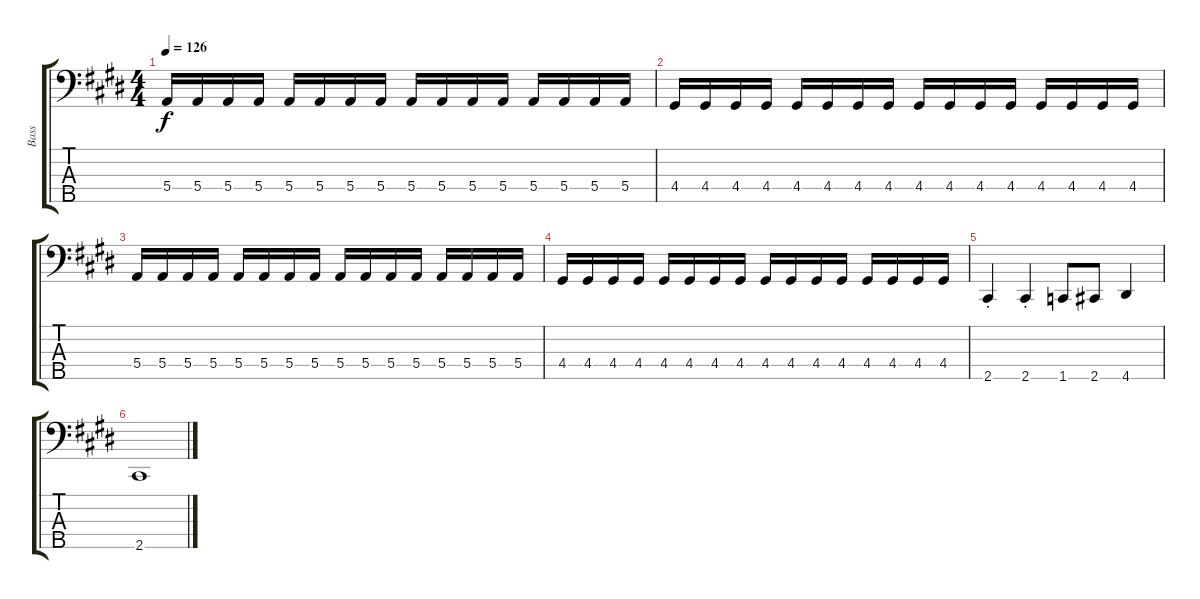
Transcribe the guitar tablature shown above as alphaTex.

\track ("Bass" "Bass") {instrument electricbassfinger}
\staff {score tabs}
\tuning (G2 D2 A1 E1 B0) {hide}
\ts (4 4)
\tempo 126
\clef f4
\ks c#minor
5.4.16{dy f} 5.4.16 5.4.16 5.4.16 5.4.16 5.4.16 5.4.16 5.4.16 5.4.16 5.4.16 5.4.16 5.4.16 5.4.16 5.4.16 5.4.16 5.4.16 |
4.4.16 4.4.16 4.4.16 4.4.16 4.4.16 4.4.16 4.4.16 4.4.16 4.4.16 4.4.16 4.4.16 4.4.16 4.4.16 4.4.16 4.4.16 4.4.16 |
5.4.16 5.4.16 5.4.16 5.4.16 5.4.16 5.4.16 5.4.16 5.4.16 5.4.16 5.4.16 5.4.16 5.4.16 5.4.16 5.4.16 5.4.16 5.4.16 |
4.4.16 4.4.16 4.4.16 4.4.16 4.4.16 4.4.16 4.4.16 4.4.16 4.4.16 4.4.16 4.4.16 4.4.16 4.4.16 4.4.16 4.4.16 4.4.16 |
2.5{st}.4 2.5{st}.4 1.5.8 2.5.8 4.5.4 |
2.5.1
